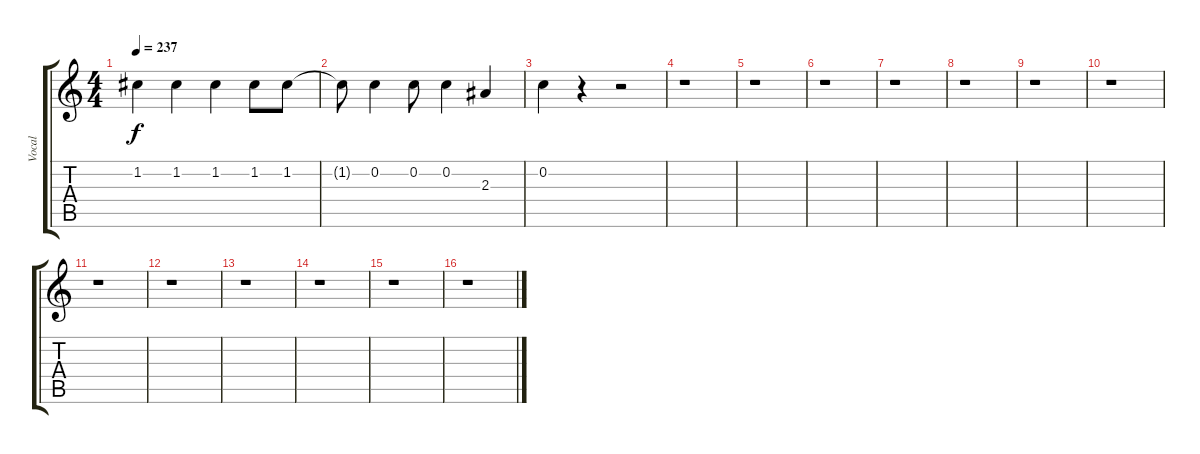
\track ("Vocal" "Vocal") {instrument distortionguitar}
\staff {score tabs}
\tuning (F4 C4 Ab3 Eb3 Bb2 F2) {hide}
\ts (4 4)
\tempo 237
\clef g2
\ks c
1.2.4{dy f} 1.2.4 1.2.4 1.2.8 1.2.8 |
1.2{t}.8 0.2.4 0.2.8 0.2.4 2.3.4 |
0.2.4 r.4 r.2 |
r.1 |
r.1 |
r.1 |
r.1 |
r.1 |
r.1 |
r.1 |
r.1 |
r.1 |
r.1 |
r.1 |
r.1 |
r.1
